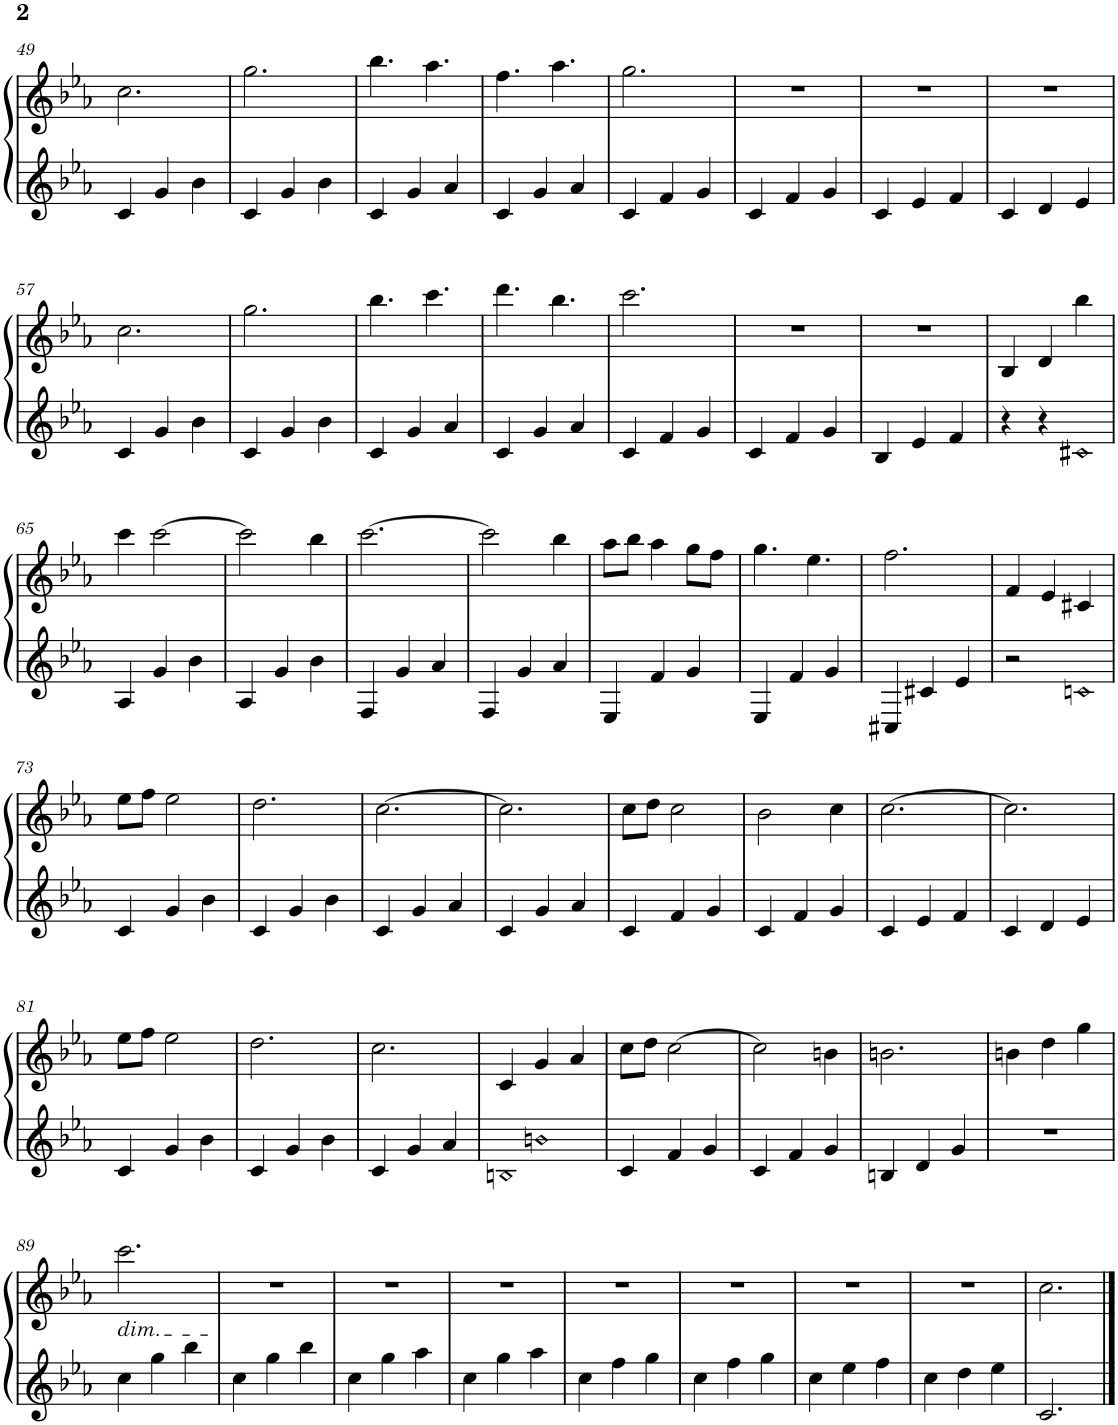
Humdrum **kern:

**kern	**kern
*part1	*part1
*staff2	*staff1
*I"Harp	*
*I'Hrp.	*
!!LO:PB:g=z
*clefG2	*clefG2
*k[b-e-a-]	*k[b-e-a-]
*M3/4	*M3/4
=49	=49
4c/	2.cc\
4g/	.
4b-\	.
=50	=50
4c/	2.gg\
4g/	.
4b-\	.
=51	=51
4c/	4.bb-\
4g/	.
.	4.aa-\
4a-/	.
=52	=52
4c/	4.ff\
4g/	.
.	4.aa-\
4a-/	.
=53	=53
4c/	2.gg\
4f/	.
4g/	.
=54	=54
4c/	2.r
4f/	.
4g/	.
=55	=55
4c/	2.r
4e-/	.
4f/	.
=56	=56
4c/	2.r
4d/	.
4e-/	.
!!LO:LB:g=z
=57	=57
4c/	2.cc\
4g/	.
4b-\	.
=58	=58
4c/	2.gg\
4g/	.
4b-\	.
=59	=59
4c/	4.bb-\
4g/	.
.	4.ccc\
4a-/	.
=60	=60
4c/	4.ddd\
4g/	.
.	4.bb-\
4a-/	.
=61	=61
4c/	2.ccc\
4f/	.
4g/	.
=62	=62
4c/	2.r
4f/	.
4g/	.
=63	=63
4B-/	2.r
4e-/	.
4f/	.
=64	=64
4r	4B-/
4r	4d/
!LO:N:head=open	!
4c#X	4bb-\
!!LO:LB:g=z
=65	=65
4A-/	4ccc\
4g/	[2ccc\
4b-\	.
=66	=66
4A-/	2ccc\]
4g/	.
4b-\	4bb-\
=67	=67
4F/	[2.ccc\
4g/	.
4a-/	.
=68	=68
4F/	2ccc\]
4g/	.
4a-/	4bb-\
=69	=69
4E-/	8aa-\L
.	8bb-\J
4f/	4aa-\
4g/	8gg\L
.	8ff\J
=70	=70
4E-/	4.gg\
4f/	.
.	4.ee-\
4g/	.
=71	=71
4C#X/	2.ff\
4c#X/	.
4e-/	.
=72	=72
2r	4f/
.	4e-/
!LO:N:head=open	!
4cn	4c#X/
!!LO:LB:g=z
=73	=73
4c/	8ee-\L
.	8ff\J
4g/	2ee-\
4b-\	.
=74	=74
4c/	2.dd\
4g/	.
4b-\	.
=75	=75
4c/	[2.cc\
4g/	.
4a-/	.
=76	=76
4c/	2.cc\]
4g/	.
4a-/	.
=77	=77
4c/	8cc\L
.	8dd\J
4f/	2cc\
4g/	.
=78	=78
4c/	2b-\
4f/	.
4g/	4cc\
=79	=79
4c/	[2.cc\
4e-/	.
4f/	.
=80	=80
4c/	2.cc\]
4d/	.
4e-/	.
!!LO:LB:g=z
=81	=81
4c/	8ee-\L
.	8ff\J
4g/	2ee-\
4b-\	.
=82	=82
4c/	2.dd\
4g/	.
4b-\	.
=83	=83
4c/	2.cc\
4g/	.
4a-/	.
=84	=84
!LO:N:head=open	!
4Bn	4c/
!LO:N:head=open	!
4bn	4g/
4ryy	4a-/
=85	=85
4c/	8cc\L
.	8dd\J
4f/	[2cc\
4g/	.
=86	=86
4c/	2cc\]
4f/	.
4g/	4bn\
=87	=87
4Bn/	2.bn\
4d/	.
4g/	.
=88	=88
2.r	4bn\
.	4dd\
.	4gg\
!!LO:LB:g=z
=89	=89
!	!LO:TX:b:i:t=dim.
4cc\	2.ccc\
4gg\	.
4bb-\	.
=90	=90
4cc\	2.r
4gg\	.
4bb-\	.
=91	=91
4cc\	2.r
4gg\	.
4aa-\	.
=92	=92
4cc\	2.r
4gg\	.
4aa-\	.
=93	=93
4cc\	2.r
4ff\	.
4gg\	.
=94	=94
4cc\	2.r
4ff\	.
4gg\	.
=95	=95
4cc\	2.r
4ee-\	.
4ff\	.
=96	=96
4cc\	2.r
4dd\	.
4ee-\	.
=97	=97
2.c/	2.cc\
==	==
*-	*-
